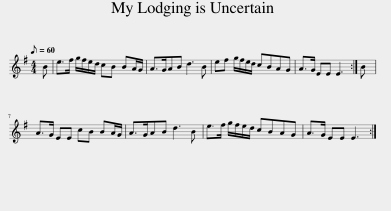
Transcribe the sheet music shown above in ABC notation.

X:1
L:1/8
Q:1/8=60
M:4/4
I:linebreak $
K:Emin
V:1 treble
V:1
 B | e>f g/f/e/d/ cB BA/G/ | A>GAB d3 B | ef g/f/e/d/ cBAG | A>G EE E3 :| %5
 B |$ A>G EE cB BA/G/ | A>GAB d3 B | e>f g/f/e/d/ cBAG | A>G EE E3 :| %10
